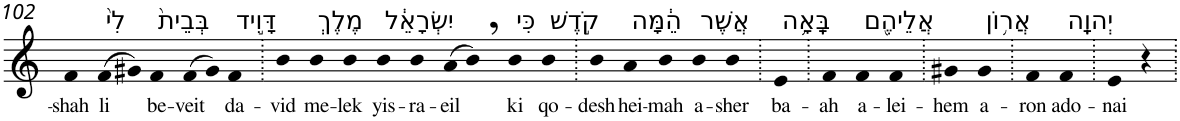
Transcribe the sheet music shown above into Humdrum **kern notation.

**kern	**text
*part1	*part1
*staff1	*staff1
*I"Piano	*
*I'Pno	*
!!LO:PB:g=z
*clefG2	*
*k[]	*
=102	=102
!	!LO:LY:b
4f	-shah
!LO:TX:a:t=לִי֙	!
!	!LO:LY:b
(>8f	li
8g#X)	.
!LO:TX:a:t=בְּבֵית֙	!
!	!LO:LY:b
4f	be-
!	!LO:LY:b
(>8f	-veit
8g#)	.
!LO:TX:a:t=דָּוִ֣יד	!
!	!LO:LY:b
4f	da-
=103.	=103.
!	!LO:LY:b
4b	-vid
!LO:TX:a:t=מֶלֶךְ	!
!	!LO:LY:b
4b	me-
!	!LO:LY:b
4b	-lek
!LO:TX:a:t=יִשְׂרָאֵ֔ל	!
!	!LO:LY:b
4b	yis-
!	!LO:LY:b
4b	-ra-
!	!LO:LY:b
(>8a	-eil
8b,)	.
!LO:TX:a:t=כִּי	!
!	!LO:LY:b
4b	ki
!LO:TX:a:t=קֹ֣דֶשׁ	!
!	!LO:LY:b
4b	qo-
=104.	=104.
!	!LO:LY:b
4b	-desh
!LO:TX:a:t=הֵ֔מָּה	!
!	!LO:LY:b
4a	hei-
!	!LO:LY:b
4b	-mah
!LO:TX:a:t=אֲשֶׁר	!
!	!LO:LY:b
4b	a-
!	!LO:LY:b
4b	-sher
=105.	=105.
!LO:TX:a:t=בָּֽאָ֥ה	!
!	!LO:LY:b
4e	ba-
=106.	=106.
!	!LO:LY:b
4f	-ah
!LO:TX:a:t=אֲלֵיהֶ֖ם	!
!	!LO:LY:b
4f	a-
!	!LO:LY:b
4f	-lei-
=107.	=107.
!	!LO:LY:b
4g#X	-hem
!LO:TX:a:t=אֲר֥וֹן	!
!	!LO:LY:b
4g#	a-
=108.	=108.
!	!LO:LY:b
4f	-ron
!LO:TX:a:t=יְהוָֽה	!
!	!LO:LY:b
4f	ado-
=109.	=109.
!	!LO:LY:b
4e	-nai
4r	.
=.	=.
*-	*-
